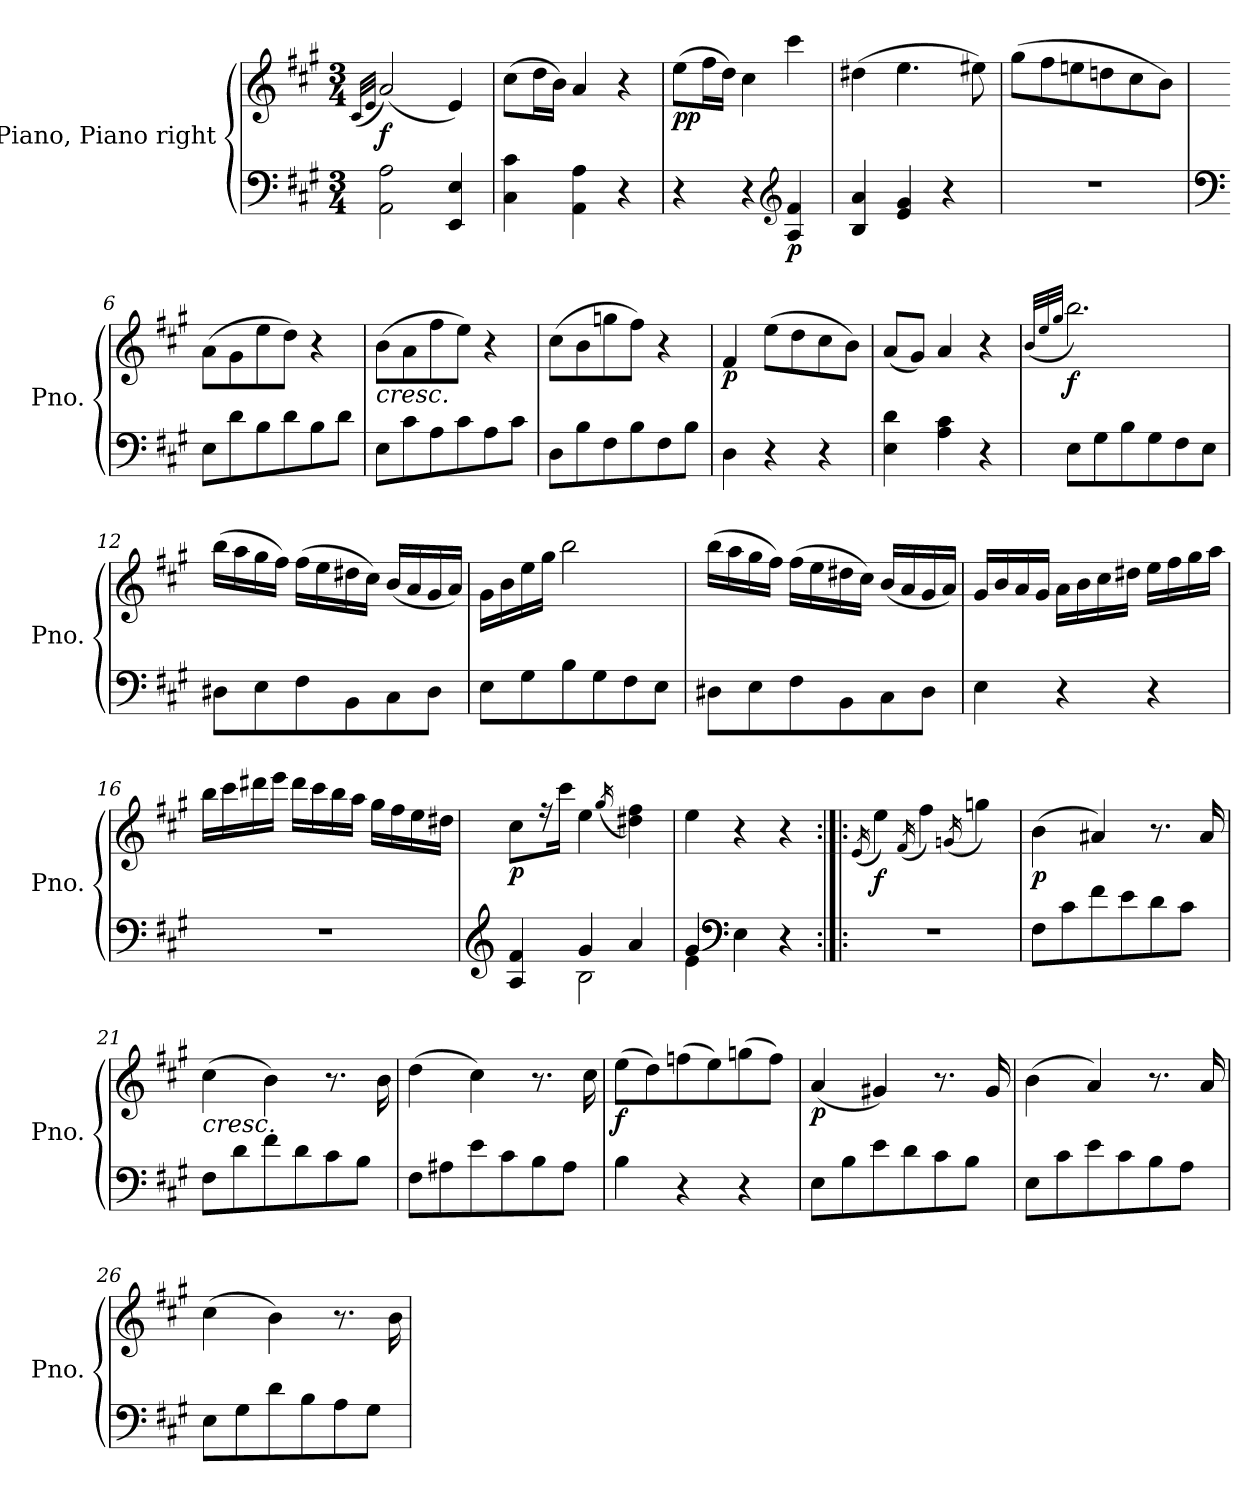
**kern	**kern	**dynam
*part1	*part1	*part1
*staff2	*staff1	*staff1/2
*I"Piano, Piano right	*	*
*I'Pno.	*	*
*clefF4	*clefG2	*
*k[f#c#g#]	*k[f#c#g#]	*
*M3/4	*M3/4	*
=1	=1	=1
.	(<32qc#/LLL	.
.	32qe/JJJ	.
!	!	!LO:DY:b
2AA\ 2A\	(<2a/)	f
4EE/ 4E/	4e/)	.
=2	=2	=2
4C#\ 4c#\	(>8cc#\L	.
.	16dd\L	.
.	16b\JJ)	.
4AA\ 4A\	4a/	.
4r	4r	.
=3	=3	=3
!	!	!LO:DY:b
!	!	!LO:DY:n=1:b
4r	(>8ee\L	p p
.	16ff#\L	.
.	16dd\JJ)	.
4r	4cc#\	.
*clefG2	*	*
!	!	!LO:DY:n=2:b=2
4A/ 4f#/	4ccc#\	p
=4	=4	=4
4B/ 4a/	(>4dd#X\	.
4e/ 4g#/	4.ee\	.
4r	.	.
.	8ee#X\)	.
=5	=5	=5
2.r	(>8gg#\L	.
.	8ff#\	.
.	8een\	.
.	8ddn\	.
.	8cc#\	.
.	8b\J)	.
=6	=6	=6
*clefF4	*	*
8E\L	(>8a\L	.
8d\	8g#\	.
8B\	8ee\	.
8d\	8dd\J)	.
8B\	4r	.
8d\J	.	.
=7	=7	=7
!	!LO:TX:b:i:t=cresc.	!
8E\L	(>8b\L	.
8c#\	8a\	.
8A\	8ff#\	.
8c#\	8ee\J)	.
8A\	4r	.
8c#\J	.	.
=8	=8	=8
8D\L	(>8cc#\L	.
8B\	8b\	.
8F#\	8ggn\	.
8B\	8ff#\J)	.
8F#\	4r	.
8B\J	.	.
=9	=9	=9
!	!	!LO:DY:b
4D\	4f#/	p
4r	(>8ee\L	.
.	8dd\	.
4r	8cc#\	.
.	8b\J)	.
=10	=10	=10
4E\ 4d\	(<8a/L	.
.	8g#/J)	.
4A\ 4c#\	4a/	.
4r	4r	.
=11	=11	=11
.	(>32qb/LLL	.
.	32qee/	.
.	32qgg#/JJJ	.
!	!	!LO:DY:b
8E\L	2.bb\)	f
8G#\	.	.
8B\	.	.
8G#\	.	.
8F#\	.	.
8E\J	.	.
=12	=12	=12
8D#X\L	(>16bb\LL	.
.	16aa\	.
8E\	16gg#\	.
.	16ff#\JJ)	.
8F#\	(>16ff#\LL	.
.	16ee\	.
8BB\	16dd#X\	.
.	16cc#\JJ)	.
8C#\	(<16b/LL	.
.	16a/	.
8D#\J	16g#/	.
.	16a/JJ)	.
=13	=13	=13
8E\L	16g#\LL	.
.	16b\	.
8G#\	16ee\	.
.	16gg#\JJ	.
8B\	2bb\	.
8G#\	.	.
8F#\	.	.
8E\J	.	.
=14	=14	=14
8D#X\L	(>16bb\LL	.
.	16aa\	.
8E\	16gg#\	.
.	16ff#\JJ)	.
8F#\	(>16ff#\LL	.
.	16ee\	.
8BB\	16dd#X\	.
.	16cc#\JJ)	.
8C#\	(<16b/LL	.
.	16a/	.
8D#\J	16g#/	.
.	16a/JJ)	.
=15	=15	=15
4E\	16g#/LL	.
.	16b/	.
.	16a/	.
.	16g#/JJ	.
4r	16a\LL	.
.	16b\	.
.	16cc#\	.
.	16dd#X\JJ	.
4r	16ee\LL	.
.	16ff#\	.
.	16gg#\	.
.	16aa\JJ	.
=16	=16	=16
2.r	16bb\LL	.
.	16ccc#\	.
.	16ddd#X\	.
.	16eee\JJ	.
.	16ddd#\LL	.
.	16ccc#\	.
.	16bb\	.
.	16aa\JJ	.
.	16gg#\LL	.
.	16ff#\	.
.	16ee\	.
.	16dd#X\JJ	.
=17	=17	=17
*clefG2	*	*
*^	*	*
!	!	!	!LO:DY:b
4A/ 4f#/	4ryy	8cc#\L	p
.	.	16r	.
.	.	16ccc#\Jk	.
4g#/	2B\	4ee\	.
.	.	(>16qgg#/	.
4a/	.	4dd#X\ 4ff#\)	.
=18	=18	=18	=18
4g#/	4e!\	4ee\	.
*clefF4	*	*	*
4E\	2ryy	4r	.
4r	.	4r	.
*v	*v	*	*
=19:|!|:	=19:|!|:	=19:|!|:
.	(>16qe/	.
!	!	!LO:DY:b
2.r	4ee\)	f
.	(>16qf#/	.
.	4ff#\)	.
.	(>16qgn/	.
.	4ggn\)	.
=20	=20	=20
!	!	!LO:DY:b
8F#\L	(>4b\	p
8c#\	.	.
8f#\	4a#X/)	.
8e\	.	.
8d\	8.r	.
8c#\J	.	.
.	16a#/	.
=21	=21	=21
!	!LO:TX:b:i:t=cresc.	!
8F#\L	(>4cc#\	.
8d\	.	.
8f#\	4b\)	.
8d\	.	.
8c#\	8.r	.
8B\J	.	.
.	16b\	.
=22	=22	=22
8F#\L	(>4dd\	.
8A#X\	.	.
8e\	4cc#\)	.
8c#\	.	.
8B\	8.r	.
8A#\J	.	.
.	16cc#\	.
=23	=23	=23
!	!	!LO:DY:b
4B\	(>8ee\L	f
.	8dd\)	.
4r	(>8ffn\	.
.	8ee\)	.
4r	(>8ggn\	.
.	8ff\J)	.
=24	=24	=24
!	!	!LO:DY:b
8E\L	(<4a/	p
8B\	.	.
8e\	4g#X/)	.
8d\	.	.
8c#\	8.r	.
8B\J	.	.
.	16g#/	.
=25	=25	=25
8E\L	(>4b\	.
8c#\	.	.
8e\	4a/)	.
8c#\	.	.
8B\	8.r	.
8A\J	.	.
.	16a/	.
=26	=26	=26
8E\L	(>4cc#\	.
8G#\	.	.
8d\	4b\)	.
8B\	.	.
8A\	8.r	.
8G#\J	.	.
.	16b\	.
=	=	=
*-	*-	*-
